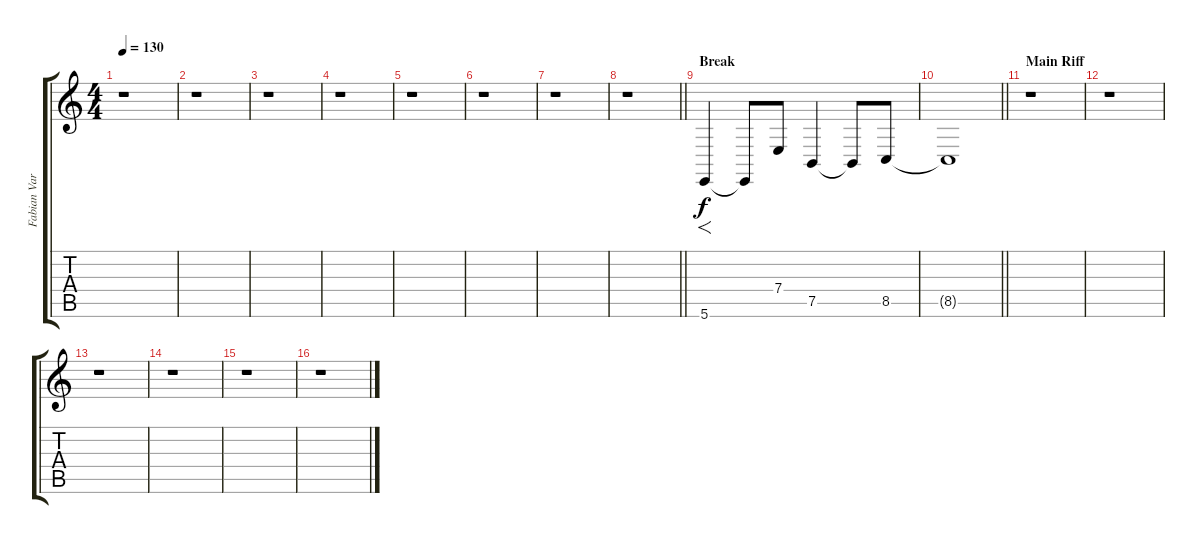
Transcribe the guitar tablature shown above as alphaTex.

\track ("Fabian Varesi" "Fabian Var") {instrument lead1square}
\staff {score tabs}
\tuning (B3 G3 D3 A2 E2 B1) {hide}
\ts (4 4)
\tempo 130
\clef g2
\ks c
r.1{dy f} |
r.1 |
r.1 |
r.1 |
r.1 |
r.1 |
r.1 |
\barLineRight lightlight
r.1 |
\section ("" "Break")
5.6.4{f instrument synthstrings2} 5.6{t}.8 7.4.8 7.5.4 7.5{t}.8 8.5.8 |
\barLineRight lightlight
8.5{t}.1 |
\section ("" "Main Riff")
r.1 |
r.1 |
r.1 |
r.1 |
r.1 |
r.1
